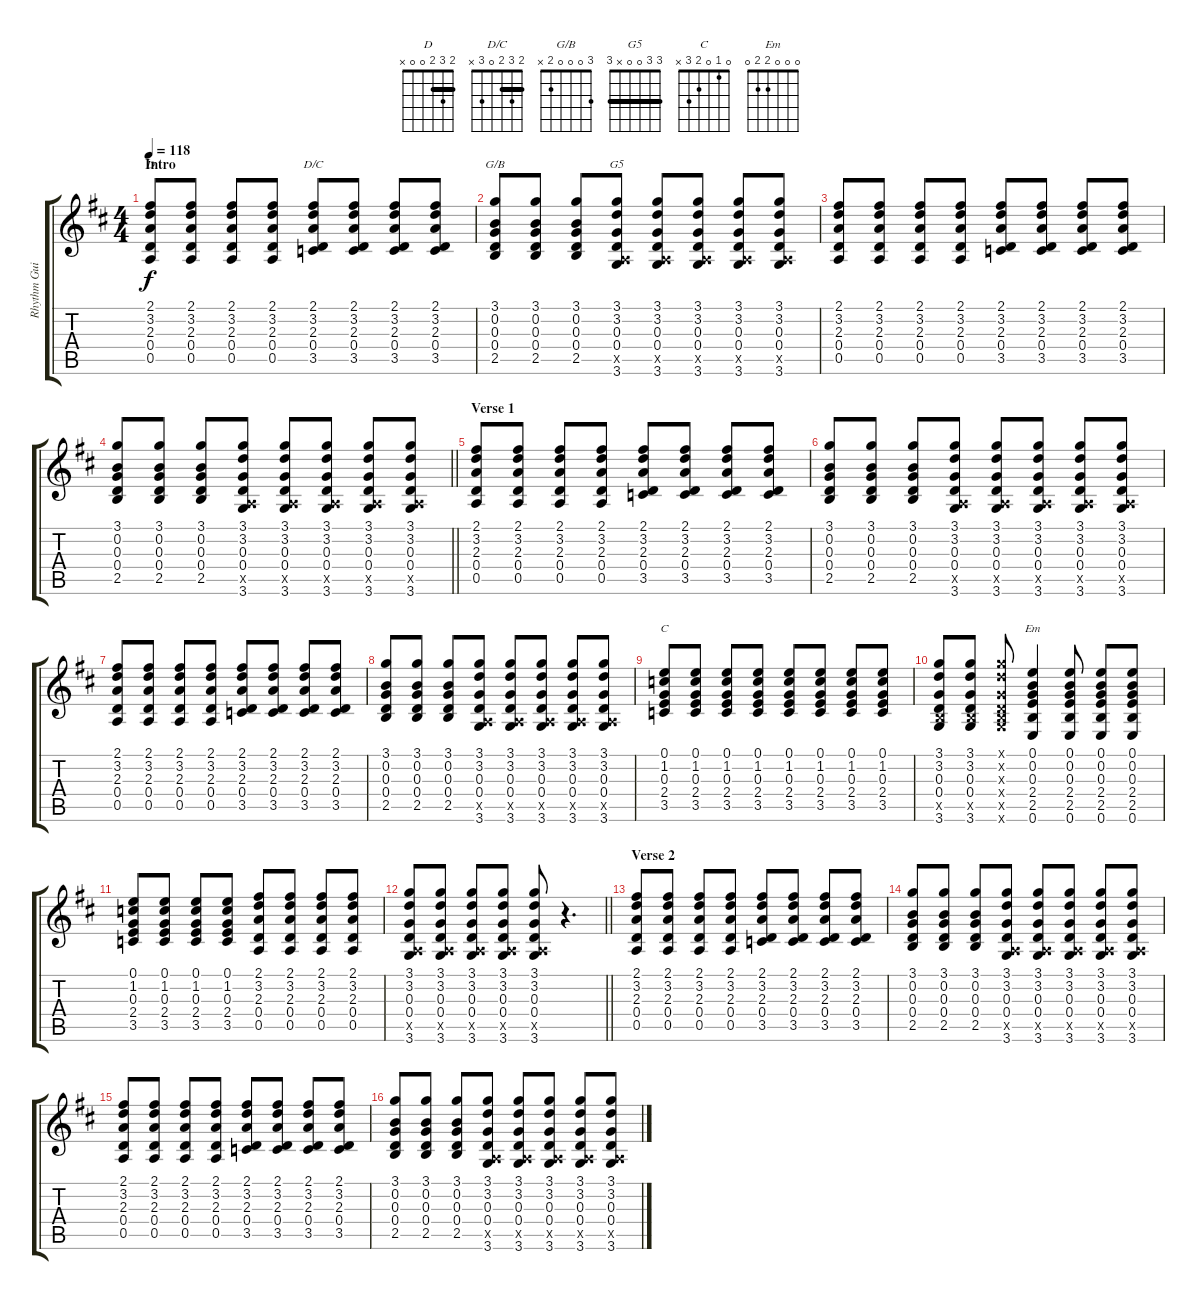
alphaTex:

\track ("Rhythm Guitar" "Rhythm Gui") {instrument acousticguitarsteel}
\staff {score tabs}
\tuning (E4 B3 G3 D3 A2 E2) {hide}
\chord ("D" 2 3 2 0 0 x) {barre 2}
\chord ("D/C" 2 3 2 0 3 x) {barre 2}
\chord ("G/B" 3 0 0 0 2 x)
\chord ("G5" 3 3 0 0 x 3) {barre 3}
\chord ("C" 0 1 0 2 3 x)
\chord ("Em" 0 0 0 2 2 0)
\ts (4 4)
\section ("" "Intro")
\tempo 118
\clef g2
\ks d
(2.1 3.2 2.3 0.4 0.5).8{ch "D" dy f instrument acousticguitarsteel} (2.1 3.2 2.3 0.4 0.5).8 (2.1 3.2 2.3 0.4 0.5).8 (2.1 3.2 2.3 0.4 0.5).8 (2.1 3.2 2.3 0.4 3.5).8{ch "D/C"} (2.1 3.2 2.3 0.4 3.5).8 (2.1 3.2 2.3 0.4 3.5).8 (2.1 3.2 2.3 0.4 3.5).8 |
(3.1 0.2 0.3 0.4 2.5).8{ch "G/B"} (3.1 0.2 0.3 0.4 2.5).8 (3.1 0.2 0.3 0.4 2.5).8 (3.1 3.2 0.3 0.4 0.5{x} 3.6).8{ch "G5"} (3.1 3.2 0.3 0.4 0.5{x} 3.6).8 (3.1 3.2 0.3 0.4 0.5{x} 3.6).8 (3.1 3.2 0.3 0.4 0.5{x} 3.6).8 (3.1 3.2 0.3 0.4 0.5{x} 3.6).8 |
(2.1 3.2 2.3 0.4 0.5).8 (2.1 3.2 2.3 0.4 0.5).8 (2.1 3.2 2.3 0.4 0.5).8 (2.1 3.2 2.3 0.4 0.5).8 (2.1 3.2 2.3 0.4 3.5).8 (2.1 3.2 2.3 0.4 3.5).8 (2.1 3.2 2.3 0.4 3.5).8 (2.1 3.2 2.3 0.4 3.5).8 |
\barLineRight lightlight
(3.1 0.2 0.3 0.4 2.5).8 (3.1 0.2 0.3 0.4 2.5).8 (3.1 0.2 0.3 0.4 2.5).8 (3.1 3.2 0.3 0.4 0.5{x} 3.6).8 (3.1 3.2 0.3 0.4 0.5{x} 3.6).8 (3.1 3.2 0.3 0.4 0.5{x} 3.6).8 (3.1 3.2 0.3 0.4 0.5{x} 3.6).8 (3.1 3.2 0.3 0.4 0.5{x} 3.6).8 |
\section ("" "Verse 1")
(2.1 3.2 2.3 0.4 0.5).8 (2.1 3.2 2.3 0.4 0.5).8 (2.1 3.2 2.3 0.4 0.5).8 (2.1 3.2 2.3 0.4 0.5).8 (2.1 3.2 2.3 0.4 3.5).8 (2.1 3.2 2.3 0.4 3.5).8 (2.1 3.2 2.3 0.4 3.5).8 (2.1 3.2 2.3 0.4 3.5).8 |
(3.1 0.2 0.3 0.4 2.5).8 (3.1 0.2 0.3 0.4 2.5).8 (3.1 0.2 0.3 0.4 2.5).8 (3.1 3.2 0.3 0.4 0.5{x} 3.6).8 (3.1 3.2 0.3 0.4 0.5{x} 3.6).8 (3.1 3.2 0.3 0.4 0.5{x} 3.6).8 (3.1 3.2 0.3 0.4 0.5{x} 3.6).8 (3.1 3.2 0.3 0.4 0.5{x} 3.6).8 |
(2.1 3.2 2.3 0.4 0.5).8 (2.1 3.2 2.3 0.4 0.5).8 (2.1 3.2 2.3 0.4 0.5).8 (2.1 3.2 2.3 0.4 0.5).8 (2.1 3.2 2.3 0.4 3.5).8 (2.1 3.2 2.3 0.4 3.5).8 (2.1 3.2 2.3 0.4 3.5).8 (2.1 3.2 2.3 0.4 3.5).8 |
(3.1 0.2 0.3 0.4 2.5).8 (3.1 0.2 0.3 0.4 2.5).8 (3.1 0.2 0.3 0.4 2.5).8 (3.1 3.2 0.3 0.4 0.5{x} 3.6).8 (3.1 3.2 0.3 0.4 0.5{x} 3.6).8 (3.1 3.2 0.3 0.4 0.5{x} 3.6).8 (3.1 3.2 0.3 0.4 0.5{x} 3.6).8 (3.1 3.2 0.3 0.4 0.5{x} 3.6).8 |
(0.1 1.2 0.3 2.4 3.5).8{ch "C"} (0.1 1.2 0.3 2.4 3.5).8 (0.1 1.2 0.3 2.4 3.5).8 (0.1 1.2 0.3 2.4 3.5).8 (0.1 1.2 0.3 2.4 3.5).8 (0.1 1.2 0.3 2.4 3.5).8 (0.1 1.2 0.3 2.4 3.5).8 (0.1 1.2 0.3 2.4 3.5).8 |
(3.1 3.2 0.3 0.4 2.5{x} 3.6).8 (3.1 3.2 0.3 0.4 2.5{x} 3.6).8 (3.1{x} 3.2{x} 0.3{x} 0.4{x} 2.5{x} 3.6{x}).8 (0.1 0.2 0.3 2.4 2.5 0.6).4{ch "Em"} (0.1 0.2 0.3 2.4 2.5 0.6).8 (0.1 0.2 0.3 2.4 2.5 0.6).8 (0.1 0.2 0.3 2.4 2.5 0.6).8 |
(0.1 1.2 0.3 2.4 3.5).8 (0.1 1.2 0.3 2.4 3.5).8 (0.1 1.2 0.3 2.4 3.5).8 (0.1 1.2 0.3 2.4 3.5).8 (2.1 3.2 2.3 0.4 0.5).8 (2.1 3.2 2.3 0.4 0.5).8 (2.1 3.2 2.3 0.4 0.5).8 (2.1 3.2 2.3 0.4 0.5).8 |
\barLineRight lightlight
(3.1 3.2 0.3 0.4 0.5{x} 3.6).8 (3.1 3.2 0.3 0.4 0.5{x} 3.6).8 (3.1 3.2 0.3 0.4 0.5{x} 3.6).8 (3.1 3.2 0.3 0.4 0.5{x} 3.6).8 (3.1 3.2 0.3 0.4 0.5{x} 3.6).8 r.4{d} |
\section ("" "Verse 2")
(2.1 3.2 2.3 0.4 0.5).8 (2.1 3.2 2.3 0.4 0.5).8 (2.1 3.2 2.3 0.4 0.5).8 (2.1 3.2 2.3 0.4 0.5).8 (2.1 3.2 2.3 0.4 3.5).8 (2.1 3.2 2.3 0.4 3.5).8 (2.1 3.2 2.3 0.4 3.5).8 (2.1 3.2 2.3 0.4 3.5).8 |
(3.1 0.2 0.3 0.4 2.5).8 (3.1 0.2 0.3 0.4 2.5).8 (3.1 0.2 0.3 0.4 2.5).8 (3.1 3.2 0.3 0.4 0.5{x} 3.6).8 (3.1 3.2 0.3 0.4 0.5{x} 3.6).8 (3.1 3.2 0.3 0.4 0.5{x} 3.6).8 (3.1 3.2 0.3 0.4 0.5{x} 3.6).8 (3.1 3.2 0.3 0.4 0.5{x} 3.6).8 |
(2.1 3.2 2.3 0.4 0.5).8 (2.1 3.2 2.3 0.4 0.5).8 (2.1 3.2 2.3 0.4 0.5).8 (2.1 3.2 2.3 0.4 0.5).8 (2.1 3.2 2.3 0.4 3.5).8 (2.1 3.2 2.3 0.4 3.5).8 (2.1 3.2 2.3 0.4 3.5).8 (2.1 3.2 2.3 0.4 3.5).8 |
(3.1 0.2 0.3 0.4 2.5).8 (3.1 0.2 0.3 0.4 2.5).8 (3.1 0.2 0.3 0.4 2.5).8 (3.1 3.2 0.3 0.4 0.5{x} 3.6).8 (3.1 3.2 0.3 0.4 0.5{x} 3.6).8 (3.1 3.2 0.3 0.4 0.5{x} 3.6).8 (3.1 3.2 0.3 0.4 0.5{x} 3.6).8 (3.1 3.2 0.3 0.4 0.5{x} 3.6).8
